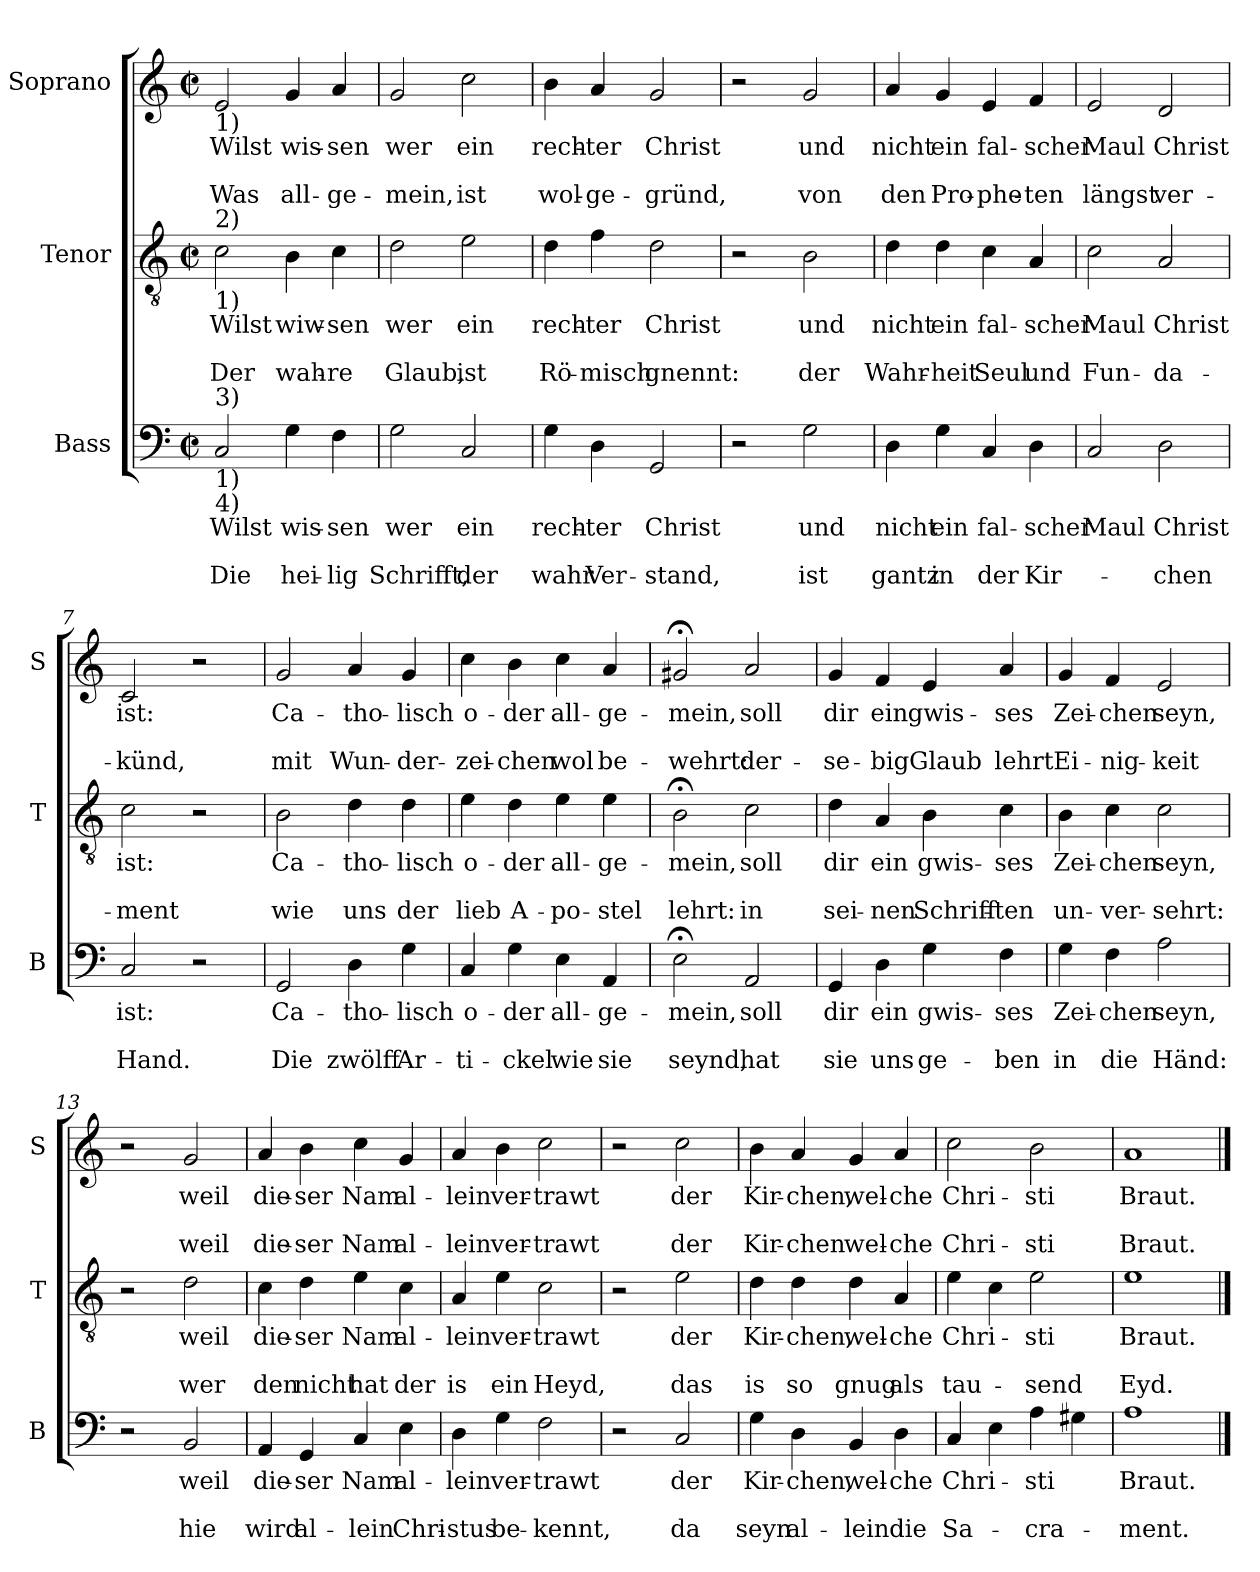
**kern	**text	**text	**text	**kern	**text	**text	**text	**kern	**text	**text	**text
*part3	*part3	*part3	*part3	*part2	*part2	*part2	*part2	*part1	*part1	*part1	*part1
*staff3	*staff3	*staff3	*staff3	*staff2	*staff2	*staff2	*staff2	*staff1	*staff1	*staff1	*staff1
*I"Bass	*	*	*	*I"Tenor	*	*	*	*I"Soprano	*	*	*
*I'B	*	*	*	*I'T	*	*	*	*I'S	*	*	*
*clefF4	*	*	*	*clefGv2	*	*	*	*clefG2	*	*	*
*k[]	*	*	*	*k[]	*	*	*	*k[]	*	*	*
*C:	*	*	*	*C:	*	*	*	*C:	*	*	*
*M2/2	*	*	*	*M2/2	*	*	*	*M2/2	*	*	*
*met(c|)	*	*	*	*met(c|)	*	*	*	*met(c|)	*	*	*
=1	=1	=1	=1	=1	=1	=1	=1	=1	=1	=1	=1
!	!	!	!	!	!	!	!	!LO:TX:b:t=1)	!	!	!
!	!	!	!	!LO:TX:a:t=2)	!	!	!	!	!	!	!
!	!	!	!	!LO:TX:b:t=1)	!	!	!	!	!	!	!
!LO:TX:a:t=3)	!	!	!	!	!	!	!	!	!	!	!
!LO:TX:b:t=1)	!	!	!	!	!	!	!	!	!	!	!
!LO:TX:b:t=4)	!	!	!	!	!	!	!	!	!	!	!
!	!LO:LY:b	!	!LO:LY:b	!	!LO:LY:b	!	!LO:LY:b	!	!LO:LY:b	!	!LO:LY:b
2C/	Wilst	.	Die	2c\	Wilst	.	Der	2e/	Wilst	.	Was
!	!LO:LY:b	!	!LO:LY:b	!	!LO:LY:b	!	!LO:LY:b	!	!LO:LY:b	!	!LO:LY:b
4G\	wis-	.	hei-	4B\	wiw-	.	wah-	4g/	wis-	.	all-
!	!LO:LY:b	!	!LO:LY:b	!	!LO:LY:b	!	!LO:LY:b	!	!LO:LY:b	!	!LO:LY:b
4F\	-sen	.	-lig	4c\	-sen	.	-re	4a/	-sen	.	-ge-
=2	=2	=2	=2	=2	=2	=2	=2	=2	=2	=2	=2
!	!LO:LY:b	!	!LO:LY:b	!	!LO:LY:b	!	!LO:LY:b	!	!LO:LY:b	!	!LO:LY:b
2G\	wer	.	Schrifft,	2d\	wer	.	Glaub,	2g/	wer	.	-mein,
!	!LO:LY:b	!	!LO:LY:b	!	!LO:LY:b	!	!LO:LY:b	!	!LO:LY:b	!	!LO:LY:b
2C/	ein	.	der	2e\	ein	.	ist	2cc\	ein	.	ist
=3	=3	=3	=3	=3	=3	=3	=3	=3	=3	=3	=3
!	!LO:LY:b	!	!LO:LY:b	!	!LO:LY:b	!	!LO:LY:b	!	!LO:LY:b	!	!LO:LY:b
4G\	rech-	.	wahr	4d\	rech-	.	Rö-	4b\	rech-	.	wol-
!	!LO:LY:b	!	!LO:LY:b	!	!LO:LY:b	!	!LO:LY:b	!	!LO:LY:b	!	!LO:LY:b
4D\	-ter	.	Ver-	4f\	-ter	.	-misch	4a/	-ter	.	-ge-
!	!LO:LY:b	!	!LO:LY:b	!	!LO:LY:b	!	!LO:LY:b	!	!LO:LY:b	!	!LO:LY:b
2GG/	Christ	.	-stand,	2d\	Christ	.	gnennt:	2g/	Christ	.	-gründ,
=4	=4	=4	=4	=4	=4	=4	=4	=4	=4	=4	=4
2r	.	.	.	2r	.	.	.	2r	.	.	.
!	!LO:LY:b	!	!LO:LY:b	!	!LO:LY:b	!	!LO:LY:b	!	!LO:LY:b	!	!LO:LY:b
2G\	und	.	ist	2B\	und	.	der	2g/	und	.	von
=5	=5	=5	=5	=5	=5	=5	=5	=5	=5	=5	=5
!	!LO:LY:b	!	!LO:LY:b	!	!LO:LY:b	!	!LO:LY:b	!	!LO:LY:b	!	!LO:LY:b
4D\	nicht	.	gantz	4d\	nicht	.	Wahr-	4a/	nicht	.	den
!	!LO:LY:b	!	!LO:LY:b	!	!LO:LY:b	!	!LO:LY:b	!	!LO:LY:b	!	!LO:LY:b
4G\	ein	.	in	4d\	ein	.	-heit	4g/	ein	.	Pro-
!	!LO:LY:b	!	!LO:LY:b	!	!LO:LY:b	!	!LO:LY:b	!	!LO:LY:b	!	!LO:LY:b
4C/	fal-	.	der	4c\	fal-	.	Seul	4e/	fal-	.	-phe-
!	!LO:LY:b	!	!LO:LY:b	!	!LO:LY:b	!	!LO:LY:b	!	!LO:LY:b	!	!LO:LY:b
4D\	-scher	.	Kir-	4A/	-scher	.	und	4f/	-scher	.	-ten
!!LO:LB:g=z
=6	=6	=6	=6	=6	=6	=6	=6	=6	=6	=6	=6
!	!LO:LY:b	!	!	!	!LO:LY:b	!	!LO:LY:b	!	!LO:LY:b	!	!LO:LY:b
2C/	Maul	.	.	2c\	Maul	.	Fun-	2e/	Maul	.	längst
!	!LO:LY:b	!	!LO:LY:b	!	!LO:LY:b	!	!LO:LY:b	!	!LO:LY:b	!	!LO:LY:b
2D\	Christ	.	-chen	2A/	Christ	.	-da-	2d/	Christ	.	ver-
=7	=7	=7	=7	=7	=7	=7	=7	=7	=7	=7	=7
!	!LO:LY:b	!	!LO:LY:b	!	!LO:LY:b	!	!LO:LY:b	!	!LO:LY:b	!	!LO:LY:b
2C/	ist:	.	Hand.	2c\	ist:	.	-ment	2c/	ist:	.	-künd,
2r	.	.	.	2r	.	.	.	2r	.	.	.
=8	=8	=8	=8	=8	=8	=8	=8	=8	=8	=8	=8
!	!LO:LY:b	!	!LO:LY:b	!	!LO:LY:b	!	!LO:LY:b	!	!LO:LY:b	!	!LO:LY:b
2GG/	Ca-	.	Die	2B\	Ca-	.	wie	2g/	Ca-	.	mit
!	!LO:LY:b	!	!LO:LY:b	!	!LO:LY:b	!	!LO:LY:b	!	!LO:LY:b	!	!LO:LY:b
4D\	-tho-	.	zwölff	4d\	-tho-	.	uns	4a/	-tho-	.	Wun-
!	!LO:LY:b	!	!LO:LY:b	!	!LO:LY:b	!	!LO:LY:b	!	!LO:LY:b	!	!LO:LY:b
4G\	-lisch	.	Ar-	4d\	-lisch	.	der	4g/	-lisch	.	-der-
=9	=9	=9	=9	=9	=9	=9	=9	=9	=9	=9	=9
!	!LO:LY:b	!	!LO:LY:b	!	!LO:LY:b	!	!LO:LY:b	!	!LO:LY:b	!	!LO:LY:b
4C/	o-	.	-ti-	4e\	o-	.	lieb	4cc\	o-	.	-zei-
!	!LO:LY:b	!	!LO:LY:b	!	!LO:LY:b	!	!LO:LY:b	!	!LO:LY:b	!	!LO:LY:b
4G\	-der	.	-ckel	4d\	-der	.	A-	4b\	-der	.	-chen
!	!LO:LY:b	!	!LO:LY:b	!	!LO:LY:b	!	!LO:LY:b	!	!LO:LY:b	!	!LO:LY:b
4E\	all-	.	wie	4e\	all-	.	-po-	4cc\	all-	.	wol
!	!LO:LY:b	!	!LO:LY:b	!	!LO:LY:b	!	!LO:LY:b	!	!LO:LY:b	!	!LO:LY:b
4AA/	-ge-	.	sie	4e\	-ge-	.	-stel	4a/	-ge-	.	be-
=10	=10	=10	=10	=10	=10	=10	=10	=10	=10	=10	=10
!	!LO:LY:b	!	!LO:LY:b	!	!LO:LY:b	!	!LO:LY:b	!	!LO:LY:b	!	!LO:LY:b
2E;<\	-mein,	.	seynd,	2B;<\	-mein,	.	lehrt:	2g#X;</	-mein,	.	-wehrt:
!	!LO:LY:b	!	!LO:LY:b	!	!LO:LY:b	!	!LO:LY:b	!	!LO:LY:b	!	!LO:LY:b
2AA/	soll	.	hat	2c\	soll	.	in	2a/	soll	.	der-
!!LO:PB:g=z
=11	=11	=11	=11	=11	=11	=11	=11	=11	=11	=11	=11
!	!LO:LY:b	!	!LO:LY:b	!	!LO:LY:b	!	!LO:LY:b	!	!LO:LY:b	!	!LO:LY:b
4GG/	dir	.	sie	4d\	dir	.	sei-	4g/	dir	.	-se-
!	!LO:LY:b	!	!LO:LY:b	!	!LO:LY:b	!	!LO:LY:b	!	!LO:LY:b	!	!LO:LY:b
4D\	ein	.	uns	4A/	ein	.	-nen	4f/	ein	.	-big
!	!LO:LY:b	!	!LO:LY:b	!	!LO:LY:b	!	!LO:LY:b	!	!LO:LY:b	!	!LO:LY:b
4G\	gwis-	.	ge-	4B\	gwis-	.	Schriff-	4e/	gwis-	.	Glaub
!	!LO:LY:b	!	!LO:LY:b	!	!LO:LY:b	!	!LO:LY:b	!	!LO:LY:b	!	!LO:LY:b
4F\	-ses	.	-ben	4c\	-ses	.	-ten	4a/	-ses	.	lehrt
=12	=12	=12	=12	=12	=12	=12	=12	=12	=12	=12	=12
!	!LO:LY:b	!	!LO:LY:b	!	!LO:LY:b	!	!LO:LY:b	!	!LO:LY:b	!	!LO:LY:b
4G\	Zei-	.	in	4B\	Zei-	.	un-	4g/	Zei-	.	Ei-
!	!LO:LY:b	!	!LO:LY:b	!	!LO:LY:b	!	!LO:LY:b	!	!LO:LY:b	!	!LO:LY:b
4F\	-chen	.	die	4c\	-chen	.	-ver-	4f/	-chen	.	-nig-
!	!LO:LY:b	!	!LO:LY:b	!	!LO:LY:b	!	!LO:LY:b	!	!LO:LY:b	!	!LO:LY:b
2A\	seyn,	.	Händ:	2c\	seyn,	.	-sehrt:	2e/	seyn,	.	-keit
=13	=13	=13	=13	=13	=13	=13	=13	=13	=13	=13	=13
2r	.	.	.	2r	.	.	.	2r	.	.	.
!	!LO:LY:b	!	!LO:LY:b	!	!LO:LY:b	!	!LO:LY:b	!	!LO:LY:b	!	!LO:LY:b
2BB/	weil	.	hie	2d\	weil	.	wer	2g/	weil	.	weil
=14	=14	=14	=14	=14	=14	=14	=14	=14	=14	=14	=14
!	!LO:LY:b	!	!LO:LY:b	!	!LO:LY:b	!	!LO:LY:b	!	!LO:LY:b	!	!LO:LY:b
4AA/	die-	.	wird	4c\	die-	.	den	4a/	die-	.	die-
!	!LO:LY:b	!	!LO:LY:b	!	!LO:LY:b	!	!LO:LY:b	!	!LO:LY:b	!	!LO:LY:b
4GG/	-ser	.	al-	4d\	-ser	.	nicht	4b\	-ser	.	-ser
!	!LO:LY:b	!	!LO:LY:b	!	!LO:LY:b	!	!LO:LY:b	!	!LO:LY:b	!	!LO:LY:b
4C/	Nam	.	-lein	4e\	Nam	.	hat	4cc\	Nam	.	Nam
!	!LO:LY:b	!	!LO:LY:b	!	!LO:LY:b	!	!LO:LY:b	!	!LO:LY:b	!	!LO:LY:b
4E\	al-	.	Chri-	4c\	al-	.	der	4g/	al-	.	al-
=15	=15	=15	=15	=15	=15	=15	=15	=15	=15	=15	=15
!	!LO:LY:b	!	!LO:LY:b	!	!LO:LY:b	!	!LO:LY:b	!	!LO:LY:b	!	!LO:LY:b
4D\	-lein	.	-stus	4A/	-lein	.	is	4a/	-lein	.	-lein
!	!LO:LY:b	!	!LO:LY:b	!	!LO:LY:b	!	!LO:LY:b	!	!LO:LY:b	!	!LO:LY:b
4G\	ver-	.	be-	4e\	ver-	.	ein	4b\	ver-	.	ver-
!	!LO:LY:b	!	!LO:LY:b	!	!LO:LY:b	!	!LO:LY:b	!	!LO:LY:b	!	!LO:LY:b
2F\	-trawt	.	-kennt,	2c\	-trawt	.	Heyd,	2cc\	-trawt	.	-trawt
!!LO:LB:g=z
=16	=16	=16	=16	=16	=16	=16	=16	=16	=16	=16	=16
2r	.	.	.	2r	.	.	.	2r	.	.	.
!	!LO:LY:b	!	!LO:LY:b	!	!LO:LY:b	!	!LO:LY:b	!	!LO:LY:b	!	!LO:LY:b
2C/	der	.	da	2e\	der	.	das	2cc\	der	.	der
=17	=17	=17	=17	=17	=17	=17	=17	=17	=17	=17	=17
!	!LO:LY:b	!	!LO:LY:b	!	!LO:LY:b	!	!LO:LY:b	!	!LO:LY:b	!	!LO:LY:b
4G\	Kir-	.	seyn	4d\	Kir-	.	is	4b\	Kir-	.	Kir-
!	!LO:LY:b	!	!LO:LY:b	!	!LO:LY:b	!	!LO:LY:b	!	!LO:LY:b	!	!LO:LY:b
4D\	-chen,	.	al-	4d\	-chen,	.	so	4a/	-chen,	.	-chen
!	!LO:LY:b	!	!LO:LY:b	!	!LO:LY:b	!	!LO:LY:b	!	!LO:LY:b	!	!LO:LY:b
4BB/	wel-	.	-lein	4d\	wel-	.	gnug	4g/	wel-	.	wel-
!	!LO:LY:b	!	!LO:LY:b	!	!LO:LY:b	!	!LO:LY:b	!	!LO:LY:b	!	!LO:LY:b
4D\	-che	.	die	4A/	-che	.	als	4a/	-che	.	-che
=18	=18	=18	=18	=18	=18	=18	=18	=18	=18	=18	=18
!	!LO:LY:b	!	!LO:LY:b	!	!LO:LY:b	!	!LO:LY:b	!	!LO:LY:b	!	!LO:LY:b
4C/	Chri-	.	Sa-	4e\	Chri-	.	tau-	2cc\	Chri-	.	Chri-
4E\	.	.	.	4c\	.	.	.	.	.	.	.
!	!LO:LY:b	!	!LO:LY:b	!	!LO:LY:b	!	!LO:LY:b	!	!LO:LY:b	!	!LO:LY:b
4A\	-sti	.	-cra-	2e\	-sti	.	-send	2b\	-sti	.	-sti
4G#X\	.	.	.	.	.	.	.	.	.	.	.
=19	=19	=19	=19	=19	=19	=19	=19	=19	=19	=19	=19
!	!LO:LY:b	!	!LO:LY:b	!	!LO:LY:b	!	!LO:LY:b	!	!LO:LY:b	!	!LO:LY:b
1A	Braut.	.	-ment.	1e	Braut.	.	Eyd.	1a	Braut.	.	Braut.
==	==	==	==	==	==	==	==	==	==	==	==
*-	*-	*-	*-	*-	*-	*-	*-	*-	*-	*-	*-
